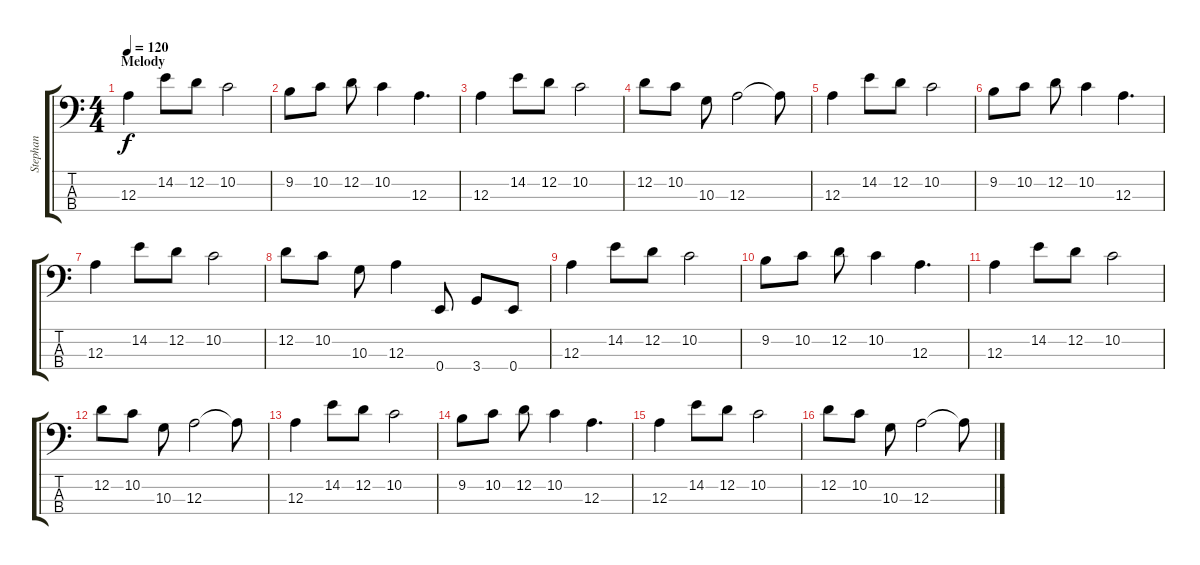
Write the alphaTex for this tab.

\track ("Stephan" "Stephan") {instrument electricbasspick}
\staff {score tabs}
\tuning (G2 D2 A1 E1) {hide}
\ts (4 4)
\section ("" "Melody")
\tempo 120
\clef f4
\ks c
12.3.4{dy f} 14.2.8 12.2.8 10.2.2 |
9.2.8 10.2.8 12.2.8 10.2.4 12.3.4{d} |
12.3.4 14.2.8 12.2.8 10.2.2 |
12.2.8 10.2.8 10.3.8 12.3.2 12.3{t}.8 |
12.3.4 14.2.8 12.2.8 10.2.2 |
9.2.8 10.2.8 12.2.8 10.2.4 12.3.4{d} |
12.3.4 14.2.8 12.2.8 10.2.2 |
12.2.8 10.2.8 10.3.8 12.3.4 0.4.8 3.4.8 0.4.8 |
12.3.4 14.2.8 12.2.8 10.2.2 |
9.2.8 10.2.8 12.2.8 10.2.4 12.3.4{d} |
12.3.4 14.2.8 12.2.8 10.2.2 |
12.2.8 10.2.8 10.3.8 12.3.2 12.3{t}.8 |
12.3.4 14.2.8 12.2.8 10.2.2 |
9.2.8 10.2.8 12.2.8 10.2.4 12.3.4{d} |
12.3.4 14.2.8 12.2.8 10.2.2 |
12.2.8 10.2.8 10.3.8 12.3.2 12.3{t}.8
